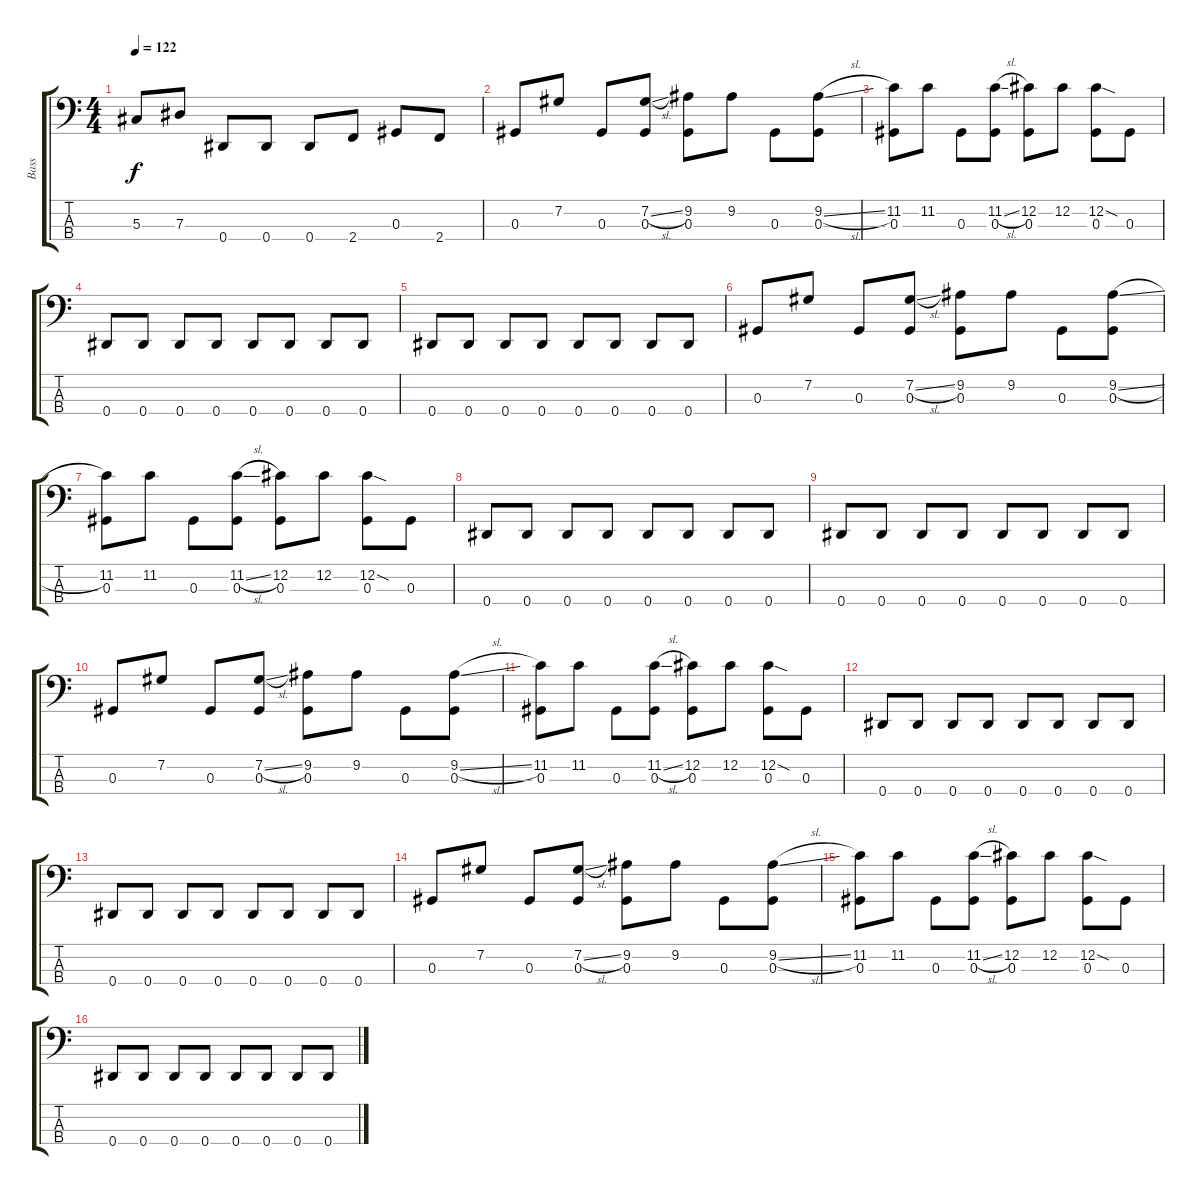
\track ("Bass" "Bass") {instrument electricbasspick}
\staff {score tabs}
\tuning (Gb2 Db2 Ab1 Eb1) {hide}
\ts (4 4)
\tempo 122
\clef f4
\ks c
5.3{t}.8{dy f} 7.3.8 0.4.8 0.4.8 0.4.8 2.4.8 0.3.8 2.4.8 |
0.3.8 7.2.8 0.3.8 (7.2{sl} 0.3).8 (9.2 0.3).8 9.2.8 0.3.8 (9.2{sl} 0.3).8 |
(11.2 0.3).8 11.2.8 0.3.8 (11.2{sl} 0.3).8 (12.2 0.3).8 12.2.8 (12.2{sod} 0.3).8 0.3.8 |
0.4.8 0.4.8 0.4.8 0.4.8 0.4.8 0.4.8 0.4.8 0.4.8 |
0.4.8 0.4.8 0.4.8 0.4.8 0.4.8 0.4.8 0.4.8 0.4.8 |
0.3.8 7.2.8 0.3.8 (7.2{sl} 0.3).8 (9.2 0.3).8 9.2.8 0.3.8 (9.2{sl} 0.3).8 |
(11.2 0.3).8 11.2.8 0.3.8 (11.2{sl} 0.3).8 (12.2 0.3).8 12.2.8 (12.2{sod} 0.3).8 0.3.8 |
0.4.8 0.4.8 0.4.8 0.4.8 0.4.8 0.4.8 0.4.8 0.4.8 |
0.4.8 0.4.8 0.4.8 0.4.8 0.4.8 0.4.8 0.4.8 0.4.8 |
0.3.8 7.2.8 0.3.8 (7.2{sl} 0.3).8 (9.2 0.3).8 9.2.8 0.3.8 (9.2{sl} 0.3).8 |
(11.2 0.3).8 11.2.8 0.3.8 (11.2{sl} 0.3).8 (12.2 0.3).8 12.2.8 (12.2{sod} 0.3).8 0.3.8 |
0.4.8 0.4.8 0.4.8 0.4.8 0.4.8 0.4.8 0.4.8 0.4.8 |
0.4.8 0.4.8 0.4.8 0.4.8 0.4.8 0.4.8 0.4.8 0.4.8 |
0.3.8 7.2.8 0.3.8 (7.2{sl} 0.3).8 (9.2 0.3).8 9.2.8 0.3.8 (9.2{sl} 0.3).8 |
(11.2 0.3).8 11.2.8 0.3.8 (11.2{sl} 0.3).8 (12.2 0.3).8 12.2.8 (12.2{sod} 0.3).8 0.3.8 |
0.4.8 0.4.8 0.4.8 0.4.8 0.4.8 0.4.8 0.4.8 0.4.8
